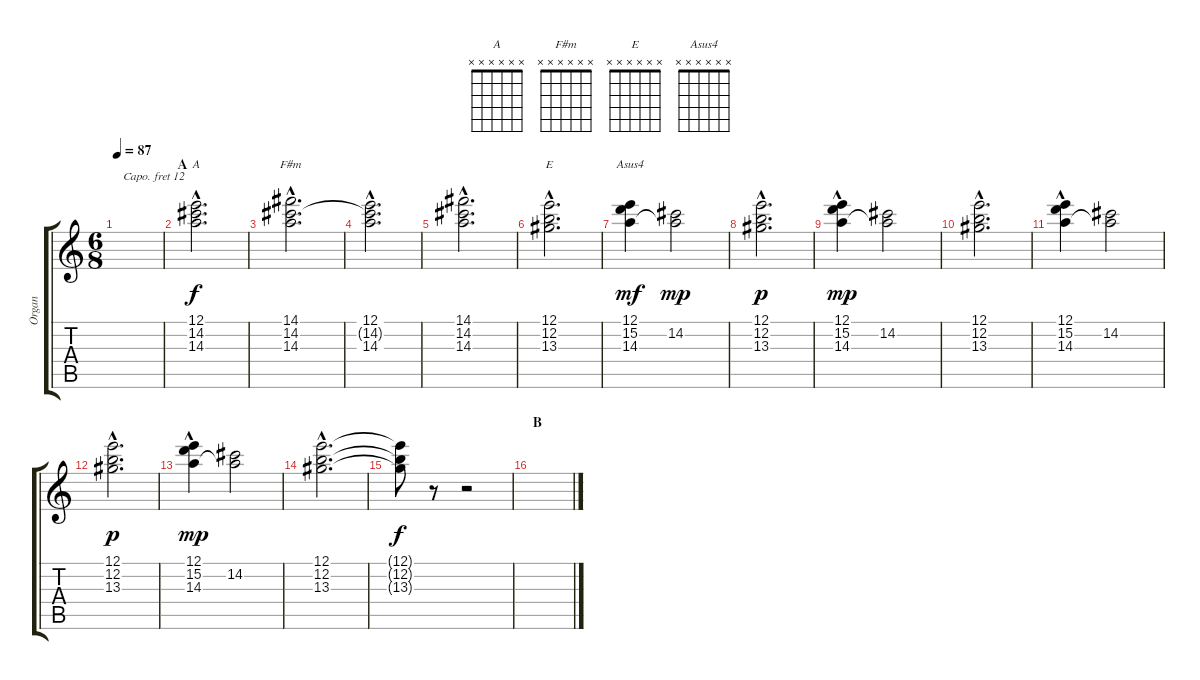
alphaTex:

\track ("Organ" "Organ") {instrument drawbarorgan}
\staff {score tabs}
\capo 12
\tuning (E4 B3 G3 D3 A2 E2) {hide}
\chord ("A" x x x x x x) {firstfret 0}
\chord ("F#m" x x x x x x) {firstfret 0}
\chord ("E" x x x x x x) {firstfret 0}
\chord ("Asus4" x x x x x x) {firstfret 0}
\ts (6 8)
\tempo 87
\clef g2
\ks c
|
\section ("" "A")
(12.1{hac} 14.2{hac} 14.3{hac}).2{d ch "A" instrument drawbarorgan} |
(14.1{hac} 14.2 14.3).2{d ch "F#m"} |
(12.1{hac} 14.2{hac t} 14.3{hac}).2{d} |
(14.1{hac} 14.2 14.3{hac}).2{d} |
(12.1 12.2{hac} 13.3{hac}).2{d ch "E"} |
(12.1 15.2 14.3).4{ch "Asus4" dy mf} (14.2 14.3{t}).2{dy mp} |
(12.1 12.2{hac} 13.3{hac}).2{d dy p} |
(12.1{hac} 15.2 14.3{hac}).4{dy mp} (14.2 14.3{t}).2 |
(12.1{hac} 12.2 13.3).2{d} |
(12.1 15.2{hac} 14.3).4 (14.2 14.3{t}).2 |
(12.1 12.2{hac} 13.3{hac}).2{d dy p} |
(12.1{hac} 15.2{hac} 14.3).4{dy mp} (14.2 14.3{t}).2 |
(12.1{hac} 12.2{hac} 13.3{hac}).2{d} |
(12.1{t} 12.2{t} 13.3{t}).8{dy f} r.8 r.2 |
\section ("" "B")
